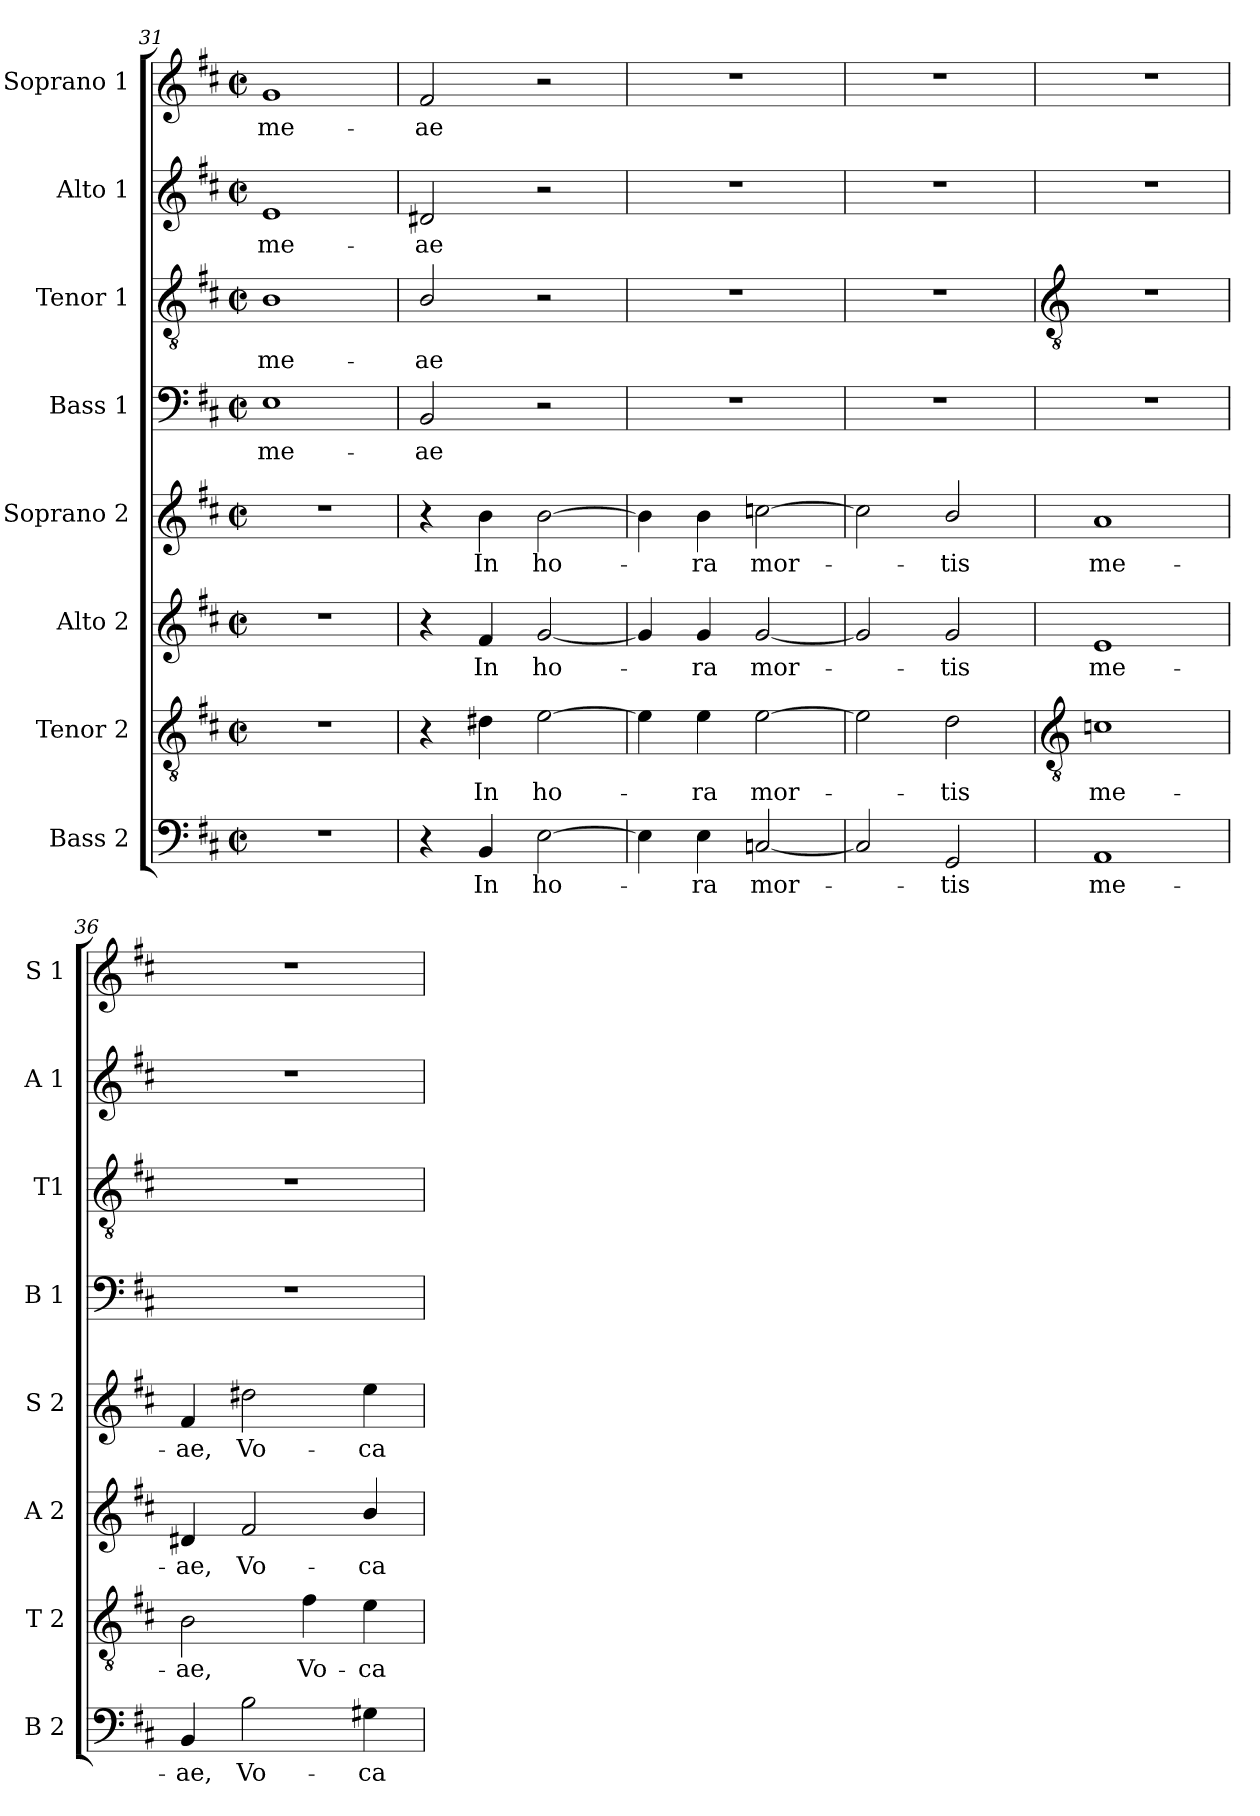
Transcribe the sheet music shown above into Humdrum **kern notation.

**kern	**text	**kern	**text	**kern	**text	**kern	**text	**kern	**text	**kern	**text	**kern	**text	**kern	**text
*part8	*part8	*part7	*part7	*part6	*part6	*part5	*part5	*part4	*part4	*part3	*part3	*part2	*part2	*part1	*part1
*staff8	*staff8	*staff7	*staff7	*staff6	*staff6	*staff5	*staff5	*staff4	*staff4	*staff3	*staff3	*staff2	*staff2	*staff1	*staff1
*I"Bass 2	*	*I"Tenor 2	*	*I"Alto 2	*	*I"Soprano 2	*	*I"Bass 1	*	*I"Tenor 1	*	*I"Alto  1	*	*I"Soprano 1	*
*I'B 2	*	*I'T 2	*	*I'A 2	*	*I'S 2	*	*I'B 1	*	*I'T1	*	*I'A 1	*	*I'S 1	*
*clefF4	*	*clefGv2	*	*clefG2	*	*clefG2	*	*clefF4	*	*clefGv2	*	*clefG2	*	*clefG2	*
*k[f#c#]	*	*k[f#c#]	*	*k[f#c#]	*	*k[f#c#]	*	*k[f#c#]	*	*k[f#c#]	*	*k[f#c#]	*	*k[f#c#]	*
*D:	*	*D:	*	*D:	*	*D:	*	*D:	*	*D:	*	*D:	*	*D:	*
*M2/2	*	*M2/2	*	*M2/2	*	*M2/2	*	*M2/2	*	*M2/2	*	*M2/2	*	*M2/2	*
*met(c|)	*	*met(c|)	*	*met(c|)	*	*met(c|)	*	*met(c|)	*	*met(c|)	*	*met(c|)	*	*met(c|)	*
=31	=31	=31	=31	=31	=31	=31	=31	=31	=31	=31	=31	=31	=31	=31	=31
!	!	!	!	!	!	!	!	!	!LO:LY:b	!	!LO:LY:b	!	!LO:LY:b	!	!LO:LY:b
1r	.	1r	.	1r	.	1r	.	1E	me-	1B	me-	1e	me-	1g	me-
=32	=32	=32	=32	=32	=32	=32	=32	=32	=32	=32	=32	=32	=32	=32	=32
!	!	!	!	!	!	!	!	!	!LO:LY:b	!	!LO:LY:b	!	!LO:LY:b	!	!LO:LY:b
4r	.	4r	.	4r	.	4r	.	2BB	-ae	2B/	-ae	2d#X	-ae	2f#	-ae
!	!LO:LY:b	!	!LO:LY:b	!	!LO:LY:b	!	!LO:LY:b	!	!	!	!	!	!	!	!
4BB	In	4d#X	In	4f#	In	4b	In	.	.	.	.	.	.	.	.
!	!LO:LY:b	!	!LO:LY:b	!	!LO:LY:b	!	!LO:LY:b	!	!	!	!	!	!	!	!
[2E	ho-	[2e	ho-	[2g	ho-	[2b	ho-	2r	.	2r	.	2r	.	2r	.
=33	=33	=33	=33	=33	=33	=33	=33	=33	=33	=33	=33	=33	=33	=33	=33
4E]	.	4e]	.	4g]	.	4b]	.	1r	.	1r	.	1r	.	1r	.
!	!LO:LY:b	!	!LO:LY:b	!	!LO:LY:b	!	!LO:LY:b	!	!	!	!	!	!	!	!
4E	ra	4e	ra	4g	ra	4b	ra	.	.	.	.	.	.	.	.
!	!LO:LY:b	!	!LO:LY:b	!	!LO:LY:b	!	!LO:LY:b	!	!	!	!	!	!	!	!
[2Cn	mor-	[2e	mor-	[2g	mor-	[2ccn	mor-	.	.	.	.	.	.	.	.
=34	=34	=34	=34	=34	=34	=34	=34	=34	=34	=34	=34	=34	=34	=34	=34
2C]	.	2e]	.	2g]	.	2cc]	.	1r	.	1r	.	1r	.	1r	.
!	!LO:LY:b	!	!LO:LY:b	!	!LO:LY:b	!	!LO:LY:b	!	!	!	!	!	!	!	!
2GG	tis	2d	tis	2g	tis	2b/	tis	.	.	.	.	.	.	.	.
!!LO:LB:g=z
=35	=35	=35	=35	=35	=35	=35	=35	=35	=35	=35	=35	=35	=35	=35	=35
*	*	*clefGv2	*	*	*	*	*	*	*	*clefGv2	*	*	*	*	*
!	!LO:LY:b	!	!LO:LY:b	!	!LO:LY:b	!	!LO:LY:b	!	!	!	!	!	!	!	!
1AA	me-	1cn	me-	1e	me-	1a	me-	1r	.	1r	.	1r	.	1r	.
=36	=36	=36	=36	=36	=36	=36	=36	=36	=36	=36	=36	=36	=36	=36	=36
!	!LO:LY:b	!	!LO:LY:b	!	!LO:LY:b	!	!LO:LY:b	!	!	!	!	!	!	!	!
4BB	-ae,	2B	-ae,	4d#X	-ae,	4f#	-ae,	1r	.	1r	.	1r	.	1r	.
!	!LO:LY:b	!	!	!	!LO:LY:b	!	!LO:LY:b	!	!	!	!	!	!	!	!
2B	Vo-	.	.	2f#	Vo-	2dd#X	Vo-	.	.	.	.	.	.	.	.
!	!	!	!LO:LY:b	!	!	!	!	!	!	!	!	!	!	!	!
.	.	4f#	Vo-	.	.	.	.	.	.	.	.	.	.	.	.
!	!LO:LY:b	!	!LO:LY:b	!	!LO:LY:b	!	!LO:LY:b	!	!	!	!	!	!	!	!
4G#X	-ca-	4e	-ca	4b/	-ca	4ee	-ca	.	.	.	.	.	.	.	.
=	=	=	=	=	=	=	=	=	=	=	=	=	=	=	=
*-	*-	*-	*-	*-	*-	*-	*-	*-	*-	*-	*-	*-	*-	*-	*-
